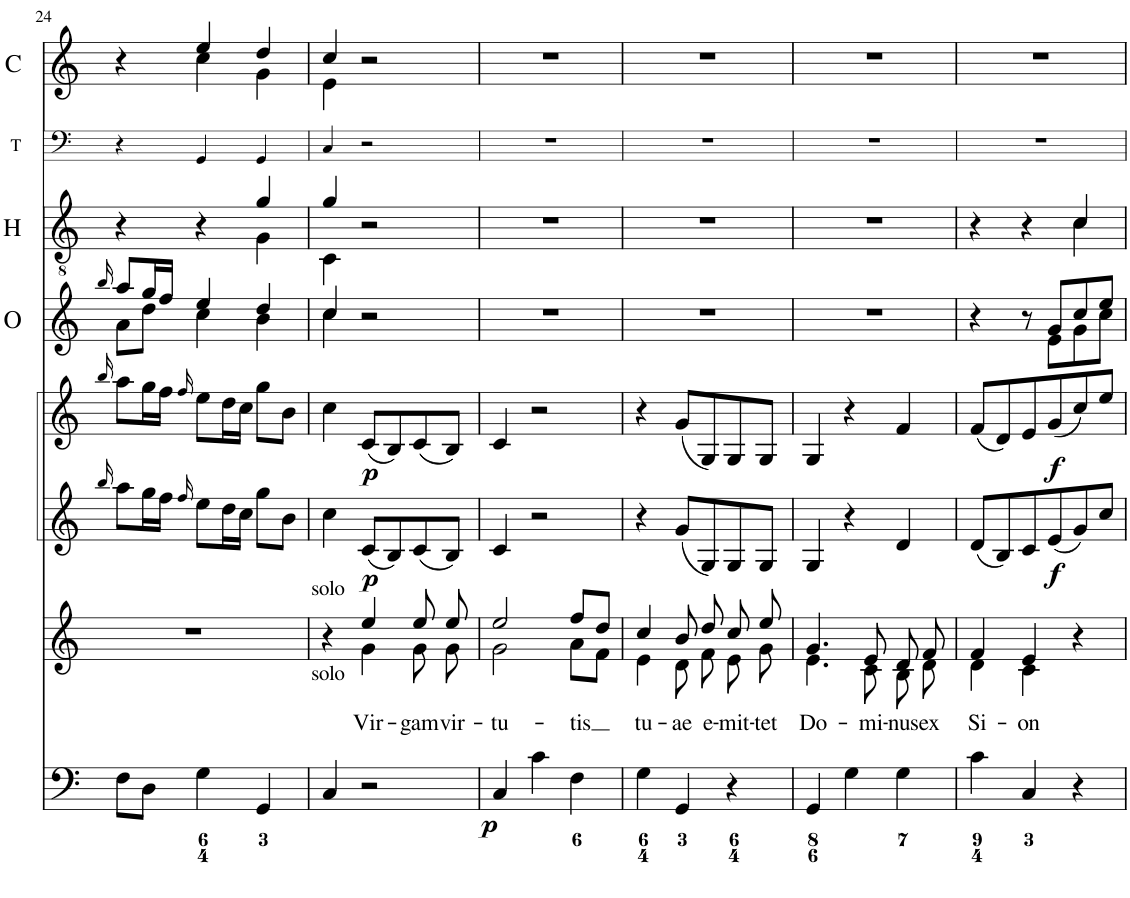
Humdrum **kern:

**kern	**dynam	**kern	**text	**kern	**dynam	**kern	**dynam	**kern	**kern	**kern	**kern
*part8	*part8	*part7	*part7	*part6	*part6	*part5	*part5	*part4	*part3	*part2	*part1
*staff8	*staff8	*staff7	*staff7	*staff6	*staff6	*staff5	*staff5	*staff4	*staff3	*staff2	*staff1
*I"Organ	*	*I"Voice	*	*I"Violin	*	*I"Violini	*	*I"Oboi	*I"Corni in C basso	*I"Timpani	*I"Clarini
*	*	*	*	*I'Vln	*	*I'Vln	*	*I'O	*	*I'T	*I'C
!!LO:PB:g=z
*clefF4	*	*clefG2	*	*clefG2	*	*clefG2	*	*clefG2	*clefGv2	*clefF4	*clefG2
*	*	*	*	*	*	*	*	*	*Trd7c12	*	*
*k[]	*	*k[]	*	*k[]	*	*k[]	*	*k[]	*k[]	*k[]	*k[]
*M3/4	*	*M3/4	*	*M3/4	*	*M3/4	*	*M3/4	*M3/4	*M3/4	*M3/4
=24	=24	=24	=24	=24	=24	=24	=24	=24	=24	=24	=24
.	.	.	.	16qbb/	.	16qbb/	.	16qbb/	.	.	.
*	*	*	*	*	*	*	*	*^	*^	*	*^
8F\L	.	2.r	.	8aa\L	.	8aa\L	.	8aa/L	8a\L	4r	2ryy	4r	4r	4ryy
8D\J	.	.	.	16gg\L	.	16gg\L	.	16gg/L	8dd\J	.	.	.	.	.
.	.	.	.	16ff\JJ	.	16ff\JJ	.	16ff/JJ	.	.	.	.	.	.
.	.	.	.	16qff/	.	16qff/	.	.	.	.	.	.	.	.
4G\	.	.	.	8ee\L	.	8ee\L	.	4ee/	4cc\	4r	.	4GG/	4ee/	4cc\
.	.	.	.	16dd\L	.	16dd\L	.	.	.	.	.	.	.	.
.	.	.	.	16cc\JJ	.	16cc\JJ	.	.	.	.	.	.	.	.
4GG/	.	.	.	8gg\L	.	8gg\L	.	4dd/	4b\	4g/	4G\	4GG/	4dd/	4g\
.	.	.	.	8b\J	.	8b\J	.	.	.	.	.	.	.	.
=25	=25	=25	=25	=25	=25	=25	=25	=25	=25	=25	=25	=25	=25	=25
*	*	*^	*	*	*	*	*	*	*	*	*	*	*	*
4C/	.	4r	4ryy	.	4cc\	.	4cc\	.	4cc/	4cc\	4g/	4C\	4C/	4cc/	4e\
!	!	!LO:TX:a:t=solo	!	!	!	!	!	!	!	!	!	!	!	!	!
!	!	!LO:TX:b:t=solo	!	!	!	!	!	!	!	!	!	!	!	!	!
!	!	!	!	!LO:LY:b	!	!LO:DY:b	!	!LO:DY:b	!	!	!	!	!	!	!
2r	.	4ee/	4g\	Vir-	(8c/L	p	(8c/L	p	2r	2ryy	2r	2ryy	2r	2r	2ryy
.	.	.	.	.	8B/)	.	8B/)	.	.	.	.	.	.	.	.
!	!	!	!	!LO:LY:b	!	!	!	!	!	!	!	!	!	!	!
.	.	8ee/	8g\	-gam	(8c/	.	(8c/	.	.	.	.	.	.	.	.
!	!	!	!	!LO:LY:b	!	!	!	!	!	!	!	!	!	!	!
.	.	8ee/	8g\	vir-	8B/J)	.	8B/J)	.	.	.	.	.	.	.	.
*	*	*	*	*	*	*	*	*	*v	*v	*	*	*	*v	*v
*	*	*	*	*	*	*	*	*	*	*v	*v	*	*
=26	=26	=26	=26	=26	=26	=26	=26	=26	=26	=26	=26	=26
!	!LO:DY:b	!	!	!LO:LY:b	!	!	!	!	!	!	!	!
4C/	p	2ee/	2g\	-tu-	4c/	.	4c/	.	2.r	2.r	2.r	2.r
4c\	.	.	.	.	2r	.	2r	.	.	.	.	.
!	!	!	!	!LO:LY:b	!	!	!	!	!	!	!	!
4F\	.	8ff/L	8a\L	-tis	.	.	.	.	.	.	.	.
.	.	8dd/J	8f\J	.	.	.	.	.	.	.	.	.
=27	=27	=27	=27	=27	=27	=27	=27	=27	=27	=27	=27	=27
!	!	!	!	!LO:LY:b	!	!	!	!	!	!	!	!
4G\	.	4cc/	4e\	tu-	4r	.	4r	.	2.r	2.r	2.r	2.r
!	!	!	!	!LO:LY:b	!	!	!	!	!	!	!	!
4GG/	.	8b/	8d\	-ae	(8g/L	.	(8g/L	.	.	.	.	.
!	!	!	!	!LO:LY:b	!	!	!	!	!	!	!	!
.	.	8dd/	8f\	e-	8G/)	.	8G/)	.	.	.	.	.
!	!	!	!	!LO:LY:b	!	!	!	!	!	!	!	!
4r	.	8cc/	8e\	-mit-	8G/	.	8G/	.	.	.	.	.
!	!	!	!	!LO:LY:b	!	!	!	!	!	!	!	!
.	.	8ee/	8g\	-tet	8G/J	.	8G/J	.	.	.	.	.
=28	=28	=28	=28	=28	=28	=28	=28	=28	=28	=28	=28	=28
!	!	!	!	!LO:LY:b	!	!	!	!	!	!	!	!
4GG/	.	4.g/	4.e\	Do-	4G/	.	4G/	.	2.r	2.r	2.r	2.r
4G\	.	.	.	.	4r	.	4r	.	.	.	.	.
!	!	!	!	!LO:LY:b	!	!	!	!	!	!	!	!
.	.	8e/	8c\	-mi-	.	.	.	.	.	.	.	.
!	!	!	!	!LO:LY:b	!	!	!	!	!	!	!	!
4G\	.	8d/	8B\	-nus	4d/	.	4f/	.	.	.	.	.
!	!	!	!	!LO:LY:b	!	!	!	!	!	!	!	!
.	.	8f/	8d\	ex	.	.	.	.	.	.	.	.
=29	=29	=29	=29	=29	=29	=29	=29	=29	=29	=29	=29	=29
!	!	!	!	!LO:LY:b	!	!	!	!	!	!	!	!
*	*	*	*	*	*	*	*	*	*^	*^	*	*
4c\	.	4f/	4d\	Si-	(8d/L	.	(8f/L	.	4r	4.ryy	4r	2ryy	2.r	2.r
.	.	.	.	.	8B/)	.	8d/)	.	.	.	.	.	.	.
!	!	!	!	!LO:LY:b	!	!	!	!	!	!	!	!	!	!
4C/	.	4e/	4c\	-on	8c/	.	8e/	.	8r	.	4r	.	.	.
!	!	!	!	!	!	!LO:DY:b	!	!LO:DY:b	!	!	!	!	!	!
.	.	.	.	.	(8e/	f	(8g/	f	8g/L	8e\L	.	.	.	.
4r	.	4r	4ryy	.	8g/)	.	8cc/)	.	8cc/	8g\	4c/	4c\	.	.
.	.	.	.	.	8cc/J	.	8ee/J	.	8ee/J	8cc\J	.	.	.	.
*	*	*	*	*	*	*	*	*	*v	*v	*	*	*	*
*	*	*v	*v	*	*	*	*	*	*	*v	*v	*	*
=	=	=	=	=	=	=	=	=	=	=	=
*-	*-	*-	*-	*-	*-	*-	*-	*-	*-	*-	*-
